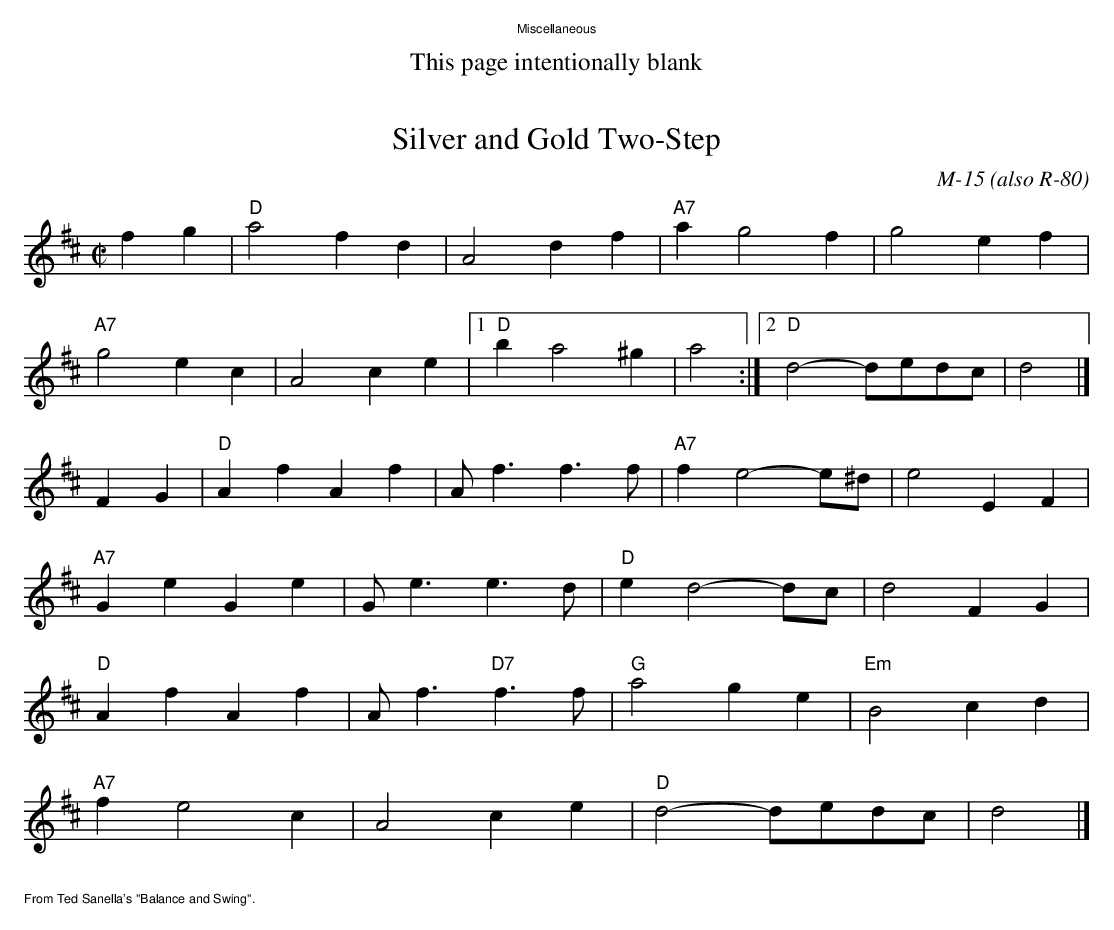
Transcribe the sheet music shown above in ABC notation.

X:1
T: Silver and Gold Two-Step
C:M-15 (also R-80)
M: C|
K: D
f2g2| "D"a4 f2d2| A4 d2f2| "A7"a2 g4 f2| g4 e2f2|
      "A7"g4 e2c2| A4 c2e2|1 "D"b2 a4 ^g2| a4:|2 "D"d4- dedc| d4|]
F2G2| "D"A2f2 A2f2| Af3 f3f| "A7"f2 e4- e^d| e4 E2F2|
      "A7"G2e2 G2e2| Ge3 e3d| "D"e2 d4- dc| d4 F2G2|
      "D"A2f2 A2f2| Af3 "D7"f3f| "G"a4 g2e2| "Em"B4 c2d2|
      "A7"f2 e4 c2| A4 c2e2| "D"d4- dedc| d4 |]
%%text $1From Ted Sanella's "Balance and Swing".

$SmallLMargin
$SmallRMargin
